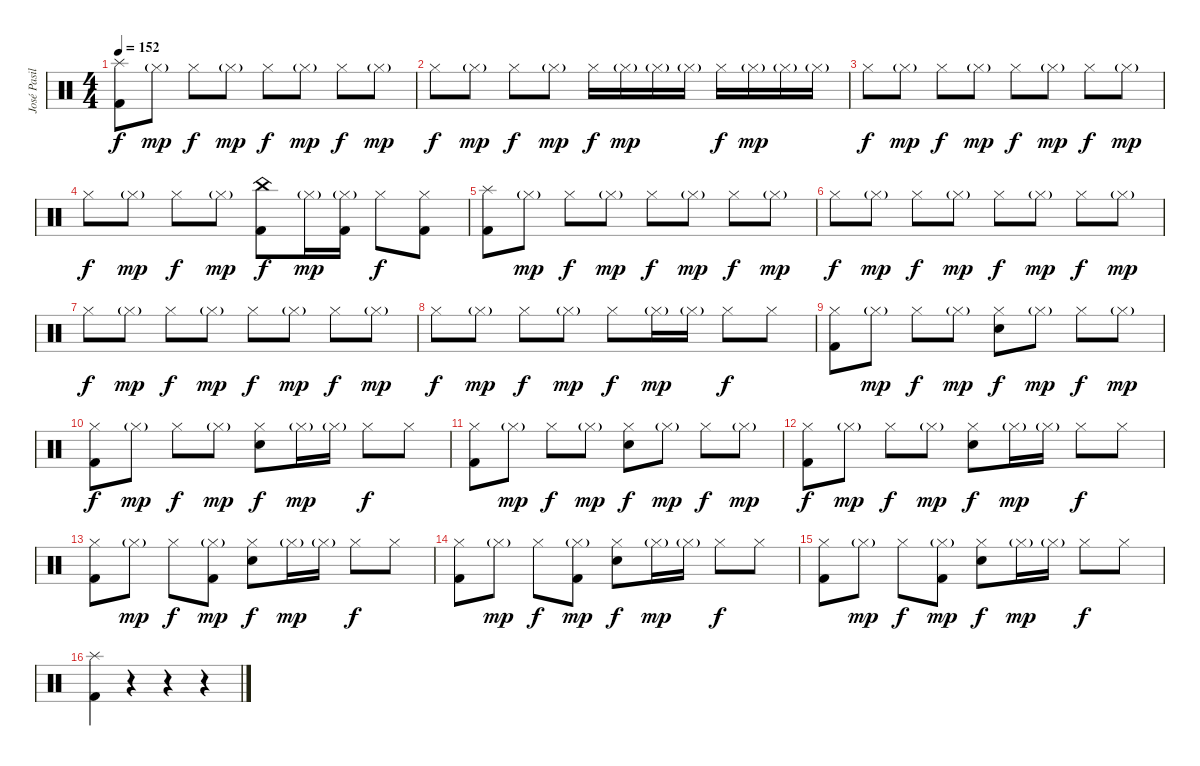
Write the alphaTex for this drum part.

\track ("José Pasillas" "José Pasil") {instrument percussion}
\staff {score}
\articulation defaults
\ts (4 4)
\tempo 152
\clef neutral
\ks c
("Splash (hit)" "Kick (hit) 2").8{dy f} "Hi-Hat (closed)"{g}.8{dy mp} "Hi-Hat (closed)".8{dy f} "Hi-Hat (closed)"{g}.8{dy mp} "Hi-Hat (closed)".8{dy f} "Hi-Hat (closed)"{g}.8{dy mp} "Hi-Hat (closed)".8{dy f} "Hi-Hat (closed)"{g}.8{dy mp} |
"Hi-Hat (closed)".8{dy f} "Hi-Hat (closed)"{g}.8{dy mp} "Hi-Hat (closed)".8{dy f} "Hi-Hat (closed)"{g}.8{dy mp} "Hi-Hat (closed)".16{dy f} "Hi-Hat (closed)"{g}.16{dy mp} "Hi-Hat (closed)"{g}.16 "Hi-Hat (closed)"{g}.16 "Hi-Hat (closed)".16{dy f} "Hi-Hat (closed)"{g}.16{dy mp} "Hi-Hat (closed)"{g}.16 "Hi-Hat (closed)"{g}.16 |
"Hi-Hat (closed)".8{dy f} "Hi-Hat (closed)"{g}.8{dy mp} "Hi-Hat (closed)".8{dy f} "Hi-Hat (closed)"{g}.8{dy mp} "Hi-Hat (closed)".8{dy f} "Hi-Hat (closed)"{g}.8{dy mp} "Hi-Hat (closed)".8{dy f} "Hi-Hat (closed)"{g}.8{dy mp} |
"Hi-Hat (closed)".8{dy f} "Hi-Hat (closed)"{g}.8{dy mp} "Hi-Hat (closed)".8{dy f} "Hi-Hat (closed)"{g}.8{dy mp} ("China (hit)" "Kick (hit) 2").8{dy f} "Hi-Hat (closed)"{g}.16{dy mp} ("Hi-Hat (closed)"{g} "Kick (hit) 2").16 "Hi-Hat (closed)".8{dy f} ("Hi-Hat (closed)" "Kick (hit) 2").8 |
("Splash (hit)" "Kick (hit) 2").8 "Hi-Hat (closed)"{g}.8{dy mp} "Hi-Hat (closed)".8{dy f} "Hi-Hat (closed)"{g}.8{dy mp} "Hi-Hat (closed)".8{dy f} "Hi-Hat (closed)"{g}.8{dy mp} "Hi-Hat (closed)".8{dy f} "Hi-Hat (closed)"{g}.8{dy mp} |
"Hi-Hat (closed)".8{dy f} "Hi-Hat (closed)"{g}.8{dy mp} "Hi-Hat (closed)".8{dy f} "Hi-Hat (closed)"{g}.8{dy mp} "Hi-Hat (closed)".8{dy f} "Hi-Hat (closed)"{g}.8{dy mp} "Hi-Hat (closed)".8{dy f} "Hi-Hat (closed)"{g}.8{dy mp} |
"Hi-Hat (closed)".8{dy f} "Hi-Hat (closed)"{g}.8{dy mp} "Hi-Hat (closed)".8{dy f} "Hi-Hat (closed)"{g}.8{dy mp} "Hi-Hat (closed)".8{dy f} "Hi-Hat (closed)"{g}.8{dy mp} "Hi-Hat (closed)".8{dy f} "Hi-Hat (closed)"{g}.8{dy mp} |
"Hi-Hat (closed)".8{dy f} "Hi-Hat (closed)"{g}.8{dy mp} "Hi-Hat (closed)".8{dy f} "Hi-Hat (closed)"{g}.8{dy mp} "Hi-Hat (closed)".8{dy f} "Hi-Hat (closed)"{g}.16{dy mp} "Hi-Hat (closed)"{g}.16 "Hi-Hat (closed)".8{dy f} "Hi-Hat (closed)".8 |
("Hi-Hat (closed)" "Kick (hit) 2").8 "Hi-Hat (closed)"{g}.8{dy mp} "Hi-Hat (closed)".8{dy f} "Hi-Hat (closed)"{g}.8{dy mp} ("Hi-Hat (closed)" "Electric Snare (hit)").8{dy f} "Hi-Hat (closed)"{g}.8{dy mp} "Hi-Hat (closed)".8{dy f} "Hi-Hat (closed)"{g}.8{dy mp} |
("Hi-Hat (closed)" "Kick (hit) 2").8{dy f} "Hi-Hat (closed)"{g}.8{dy mp} "Hi-Hat (closed)".8{dy f} "Hi-Hat (closed)"{g}.8{dy mp} ("Hi-Hat (closed)" "Electric Snare (hit)").8{dy f} "Hi-Hat (closed)"{g}.16{dy mp} "Hi-Hat (closed)"{g}.16 "Hi-Hat (closed)".8{dy f} "Hi-Hat (closed)".8 |
("Hi-Hat (closed)" "Kick (hit) 2").8 "Hi-Hat (closed)"{g}.8{dy mp} "Hi-Hat (closed)".8{dy f} "Hi-Hat (closed)"{g}.8{dy mp} ("Hi-Hat (closed)" "Electric Snare (hit)").8{dy f} "Hi-Hat (closed)"{g}.8{dy mp} "Hi-Hat (closed)".8{dy f} "Hi-Hat (closed)"{g}.8{dy mp} |
("Hi-Hat (closed)" "Kick (hit) 2").8{dy f} "Hi-Hat (closed)"{g}.8{dy mp} "Hi-Hat (closed)".8{dy f} "Hi-Hat (closed)"{g}.8{dy mp} ("Hi-Hat (closed)" "Electric Snare (hit)").8{dy f} "Hi-Hat (closed)"{g}.16{dy mp} "Hi-Hat (closed)"{g}.16 "Hi-Hat (closed)".8{dy f} "Hi-Hat (closed)".8 |
("Hi-Hat (closed)" "Kick (hit) 2").8 "Hi-Hat (closed)"{g}.8{dy mp} "Hi-Hat (closed)".8{dy f} ("Hi-Hat (closed)"{g} "Kick (hit) 2").8{dy mp} ("Hi-Hat (closed)" "Electric Snare (hit)").8{dy f} "Hi-Hat (closed)"{g}.16{dy mp} "Hi-Hat (closed)"{g}.16 "Hi-Hat (closed)".8{dy f} "Hi-Hat (closed)".8 |
("Hi-Hat (closed)" "Kick (hit) 2").8 "Hi-Hat (closed)"{g}.8{dy mp} "Hi-Hat (closed)".8{dy f} ("Hi-Hat (closed)"{g} "Kick (hit) 2").8{dy mp} ("Hi-Hat (closed)" "Electric Snare (hit)").8{dy f} "Hi-Hat (closed)"{g}.16{dy mp} "Hi-Hat (closed)"{g}.16 "Hi-Hat (closed)".8{dy f} "Hi-Hat (closed)".8 |
("Hi-Hat (closed)" "Kick (hit) 2").8 "Hi-Hat (closed)"{g}.8{dy mp} "Hi-Hat (closed)".8{dy f} ("Hi-Hat (closed)"{g} "Kick (hit) 2").8{dy mp} ("Hi-Hat (closed)" "Electric Snare (hit)").8{dy f} "Hi-Hat (closed)"{g}.16{dy mp} "Hi-Hat (closed)"{g}.16 "Hi-Hat (closed)".8{dy f} "Hi-Hat (closed)".8 |
("Splash (hit)" "Kick (hit) 2").4 r.4 r.4 r.4
